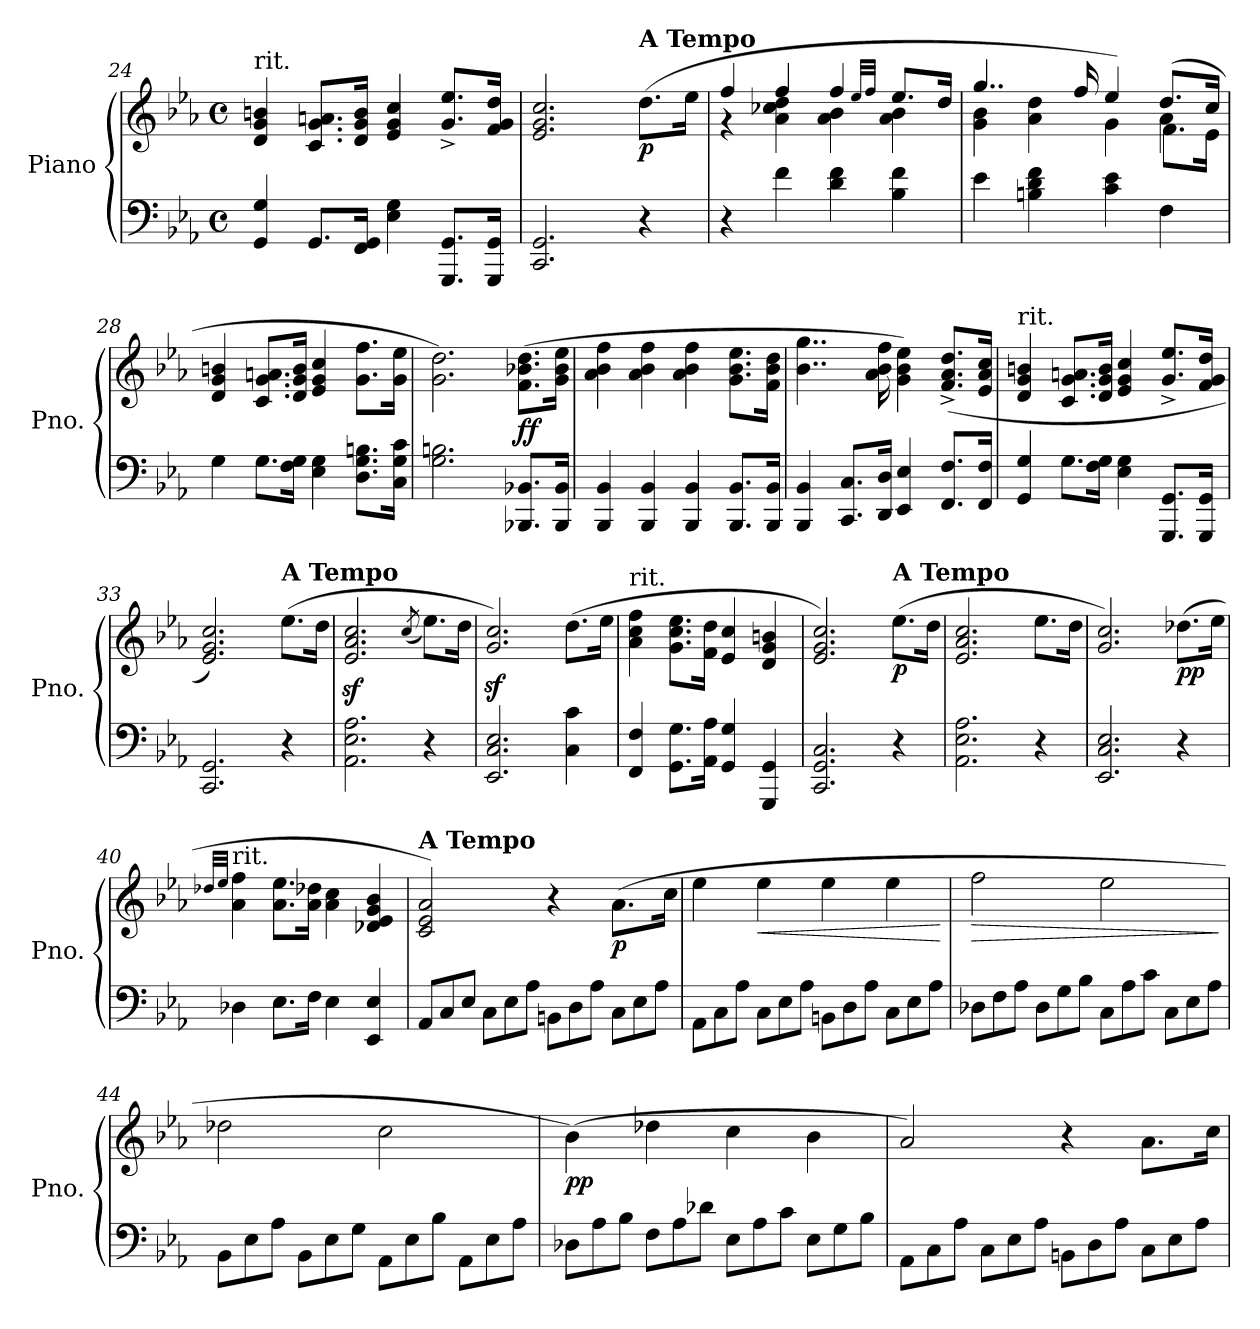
**kern	**kern	**dynam
*part1	*part1	*part1
*staff2	*staff1	*staff1/2
*I"Piano	*	*
*I'Pno.	*	*
*clefF4	*clefG2	*
*k[b-e-a-]	*k[b-e-a-]	*
*M4/4	*M4/4	*
*met(c)	*met(c)	*
=24	=24	=24
!	!LO:TX:a:t=rit.	!
4GG/ 4G/	4d/ 4g/ 4bn/	.
8.GG/L	8.c/ 8.g/ 8.an/L	.
16FF/ 16GG/Jk	16d/ 16g/ 16b/Jk	.
4E-\ 4G\	4e-/ 4g/ 4cc/	.
8.GGG/ 8.GG/L	8.g/^ 8.ee-/^L	.
16GGG/ 16GG/Jk	16f/ 16g/ 16dd/Jk	.
=25	=25	=25
2.CC/ 2.GG/	2.e-/ 2.g/ 2.cc/	.
!	!LO:TX:a:B:t=A Tempo	!
!	!	!LO:DY:b
4r	(>8.dd\L	p
.	16ee-\Jk	.
!!LO:LB:g=z
=26	=26	=26
*	*^	*
4r	4ff/	4r	.
4f\	4ff/	4a-\ 4cc-X\ 4dd\	.
4d\ 4f\	4ff/	4a-\ 4b-\	.
.	32qee-/LLL	.	.
.	32qff/JJJ	.	.
4B-\ 4f\	8.ee-/L	4a-\ 4b-\	.
.	16dd/Jk	.	.
=27	=27	=27	=27
*	*	*^	*
4e-\	4..gg/	4g\ 4b-\	2.ryy	.
4Bn\ 4d\ 4f\	.	4a-\ 4dd\	.	.
.	16ff/	.	.	.
4c\ 4e-\	4ee-/)	4g\	.	.
4F\	(>8.dd/L	4a-\	8.f\L	.
.	16cc/Jk	.	16e-\Jk	.
*	*v	*v	*v	*
=28	=28	=28
4G\	4d/ 4g/ 4bn/	.
8.G\L	8.c/ 8.g/ 8.an/L	.
16F\ 16G\Jk	16d/ 16g/ 16b/Jk	.
4E-\ 4G\	4e-/ 4g/ 4cc/	.
8.D\ 8.G\ 8.Bn\L	8.g\ 8.ff\L	.
16C\ 16G\ 16c\Jk	16g\ 16ee-\Jk	.
=29	=29	=29
2.G\ 2.Bn\	2.g\ 2.dd\)	.
!	!	!LO:DY:b
8.BBB-X/ 8.BB-X/L	(>8.f\ 8.b-X\ 8.dd\L	ff
16BBB-/ 16BB-/Jk	16g\ 16b-\ 16ee-\Jk	.
=30	=30	=30
4BBB-/ 4BB-/	4a-\ 4b-\ 4ff\	.
4BBB-/ 4BB-/	4a-\ 4b-\ 4ff\	.
4BBB-/ 4BB-/	4a-\ 4b-\ 4ff\	.
8.BBB-/ 8.BB-/L	8.g\ 8.b-\ 8.ee-\L	.
16BBB-/ 16BB-/Jk	16f\ 16b-\ 16dd\Jk	.
!!LO:PB:g=z
=31	=31	=31
4BBB-/ 4BB-/	4..b-\ 4..gg\	.
8.CC/ 8.C/L	.	.
16DD/ 16D/Jk	16a-\ 16b-\ 16ff\	.
4EE-/ 4E-/	4g\ 4b-\ 4ee-\)	.
8.FF/ 8.F/L	(<8.f/^ 8.a-/^ 8.dd/^L	.
16FF/ 16F/Jk	16e-/ 16a-/ 16cc/Jk	.
=32	=32	=32
!	!LO:TX:a:t=rit.	!
4GG/ 4G/	4d/ 4g/ 4bn/	.
8.G\L	8.c/ 8.g/ 8.an/L	.
16F\ 16G\Jk	16d/ 16g/ 16b/Jk	.
4E-\ 4G\	4e-/ 4g/ 4cc/	.
8.GGG/ 8.GG/L	8.g/^ 8.ee-/^L	.
16GGG/ 16GG/Jk	16f/ 16g/ 16dd/Jk	.
=33	=33	=33
2.CC/ 2.GG/	2.e-/ 2.g/ 2.cc/)	.
!	!LO:TX:a:B:t=A Tempo	!
4r	(>8.ee-\L	.
.	16dd\Jk	.
=34	=34	=34
2.AA-\ 2.E-\ 2.A-\	2.e-/z< 2.a-/z< 2.cc/z<	.
.	(<8qcc/	.
4r	8.ee-\L)	.
.	16dd\Jk	.
=35	=35	=35
2.EE-/ 2.C/ 2.E-/	2.g/z< 2.cc/z<)	.
4C\ 4c\	(>8.dd\L	.
.	16ee-\Jk	.
!!LO:LB:g=z
=36	=36	=36
!	!LO:TX:a:t=rit.	!
4FF/ 4F/	4a-\ 4cc\ 4ff\	.
8.GG\ 8.G\L	8.g\ 8.cc\ 8.ee-\L	.
16AA-\ 16A-\Jk	16f\ 16dd\Jk	.
4GG/ 4G/	4e-/ 4cc/	.
4GGG/ 4GG/	4d/ 4g/ 4bn/	.
=37	=37	=37
2.CC/ 2.GG/ 2.C/	2.e-/ 2.g/ 2.cc/)	.
!	!LO:TX:a:B:t=A Tempo	!
!	!	!LO:DY:b
4r	(>8.ee-\L	p
.	16dd\Jk	.
=38	=38	=38
2.AA-\ 2.E-\ 2.A-\	2.e-/ 2.a-/ 2.cc/	.
4r	8.ee-\L	.
.	16dd\Jk	.
=39	=39	=39
2.EE-/ 2.C/ 2.E-/	2.g/ 2.cc/)	.
!	!	!LO:DY:b
4r	(>8.dd-X\L	pp
.	16ee-\Jk	.
=40	=40	=40
.	32qdd-X/LLL	.
.	32qee-/JJJ	.
!	!LO:TX:a:t=rit.	!
4D-X\	4a-\ 4ff\	.
8.E-\L	8.a-\ 8.ee-\L	.
16F\Jk	16a-\ 16dd-\Jk	.
4E-\	4a-\ 4cc\	.
4EE-/ 4E-/	4d-X/ 4e-/ 4g/ 4b-/	.
!!LO:LB:g=z
=41	=41	=41
*Xtuplet	*	*
!	!LO:TX:a:B:t=A Tempo	!
12AA-/L	2c/ 2e-/ 2a-/)	.
12C/	.	.
12E-/J	.	.
12C\L	.	.
12E-\	.	.
12A-\J	.	.
12BBn\L	4r	.
12D\	.	.
12A-\J	.	.
!	!	!LO:DY:b
12C\L	(>8.a-\L	p
12E-\	.	.
12A-\J	.	.
.	16cc\Jk	.
=42	=42	=42
12AA-\L	4ee-\	.
12C\	.	.
12A-\J	.	.
!	!	!LO:HP:b
12C\L	4ee-\	<
12E-\	.	.
12A-\J	.	.
12BBn\L	4ee-\	.
12D\	.	.
12A-\J	.	.
12C\L	4ee-\	.
12E-\	.	.
12A-\J	.	.
.	.	[
=43	=43	=43
!	!	!LO:HP:b
12D-X\L	2ff\	>
12F\	.	.
12A-\J	.	.
12D-\L	.	.
12G\	.	.
12B-\J	.	.
12C\L	2ee-\	.
12A-\	.	.
12c\J	.	.
12C\L	.	.
12E-\	.	.
12A-\J	.	.
.	.	]
!!LO:LB:g=z
=44	=44	=44
12BB-\L	2dd-X\	.
12E-\	.	.
12A-\J	.	.
12BB-\L	.	.
12E-\	.	.
12G\J	.	.
12AA-\L	2cc\	.
12E-\	.	.
12B-\J	.	.
12AA-\L	.	.
12E-\	.	.
12A-\J	.	.
=45	=45	=45
!	!	!LO:DY:b
12D-X\L	(>4b-\)	pp
12A-\	.	.
12B-\J	.	.
12F\L	4dd-X\	.
12A-\	.	.
12d-X\J	.	.
12E-\L	4cc\	.
12A-\	.	.
12c\J	.	.
12E-\L	4b-\	.
12G\	.	.
12B-\J	.	.
=46	=46	=46
12AA-\L	2a-/)	.
12C\	.	.
12A-\J	.	.
12C\L	.	.
12E-\	.	.
12A-\J	.	.
12BBn\L	4r	.
12D\	.	.
12A-\J	.	.
12C\L	8.a-\L	.
12E-\	.	.
12A-\J	.	.
.	16cc\Jk	.
=	=	=
*-	*-	*-
